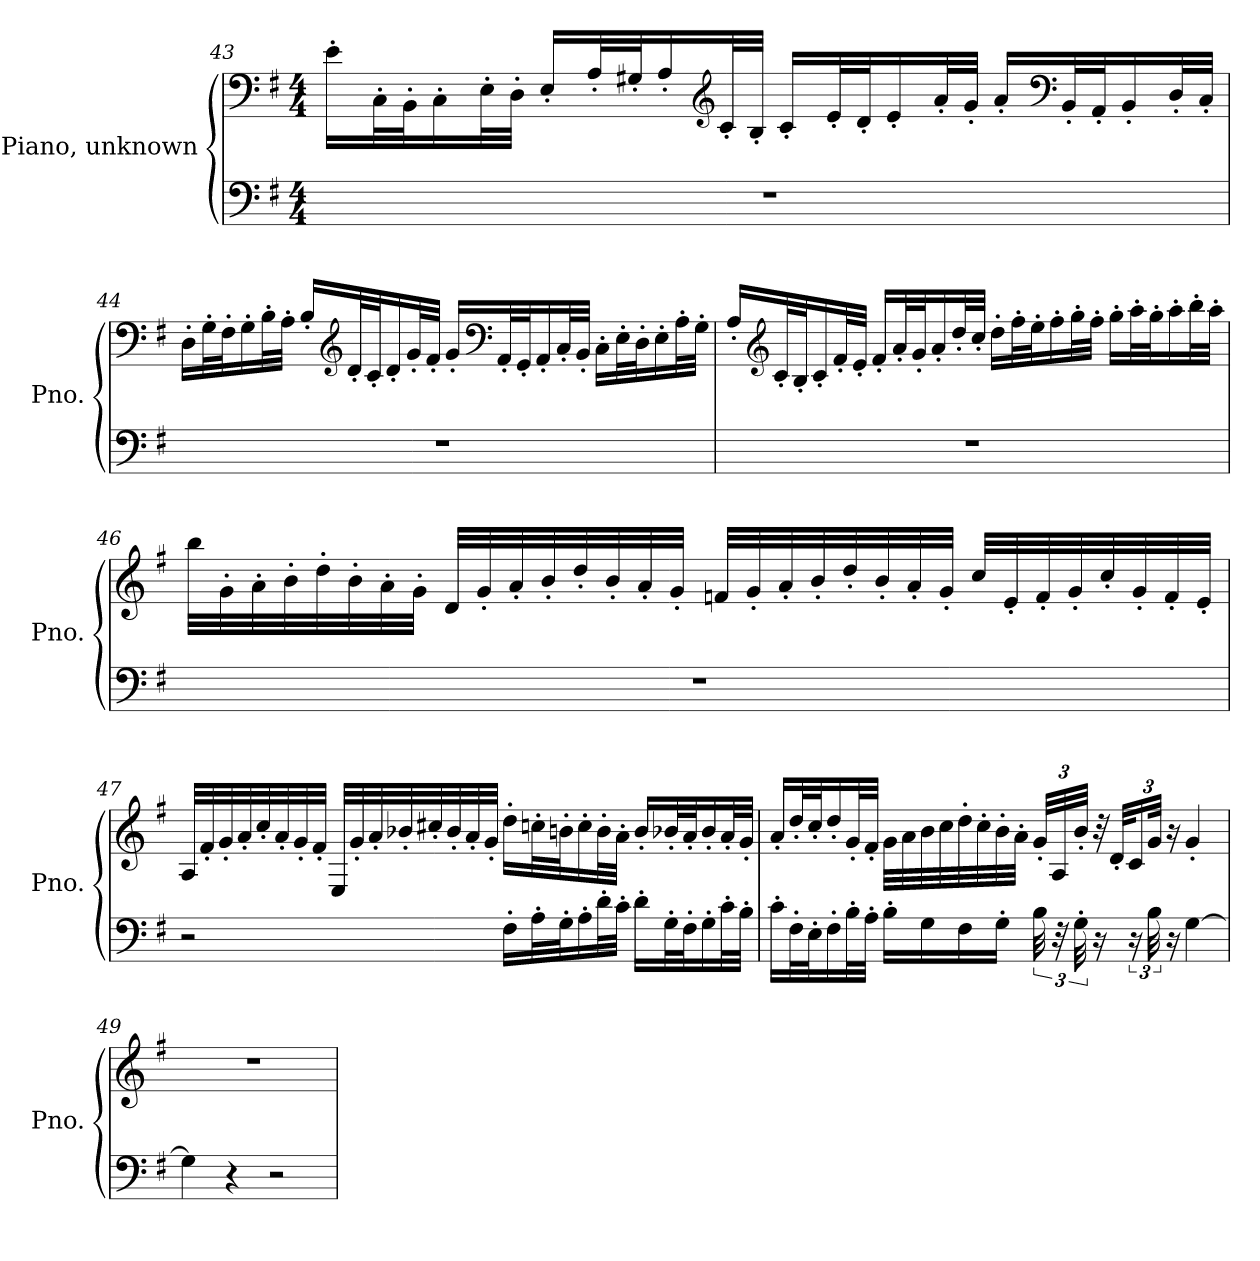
**kern	**kern
*part1	*part1
*staff2	*staff1
*I"Piano, unknown	*
*I'Pno.	*
!!LO:PB:g=z
*clefF4	*clefF4
*k[f#]	*k[f#]
*M4/4	*M4/4
=43	=43
1r	16e'\LL
.	32C'\L
.	32BB'\J
.	16C'\
.	32E'\L
.	32D'\JJJ
.	16E'/LL
.	32A'/L
.	32G#X'/J
.	16A'/
*	*clefG2
.	32c'/L
.	32B'/JJJ
.	16c'/LL
.	32e'/L
.	32d'/J
.	16e'/
.	32a'/L
.	32g'/JJJ
.	16a'/LL
*	*clefF4
.	32BB'/L
.	32AA'/J
.	16BB'/
.	32D'/L
.	32C'/JJJ
!!LO:LB:g=z
=44	=44
1r	16D'\LL
.	32G'\L
.	32F#'\J
.	16G'\
.	32B'\L
.	32A'\JJJ
.	16B'/LL
*	*clefG2
.	32d'/L
.	32c'/J
.	16d'/
.	32g'/L
.	32f#'/JJJ
.	16g'/LL
*	*clefF4
.	32AA'/L
.	32GG'/J
.	16AA'/
.	32C'/L
.	32BB'/JJJ
.	16C'\LL
.	32E'\L
.	32D'\J
.	16E'\
.	32A'\L
.	32G'\JJJ
!!LO:LB:g=z
=45	=45
1r	16A'/LL
*	*clefG2
.	32c'/L
.	32B'/J
.	16c'/
.	32f#'/L
.	32e'/JJJ
.	16f#'/LL
.	32a'/L
.	32g'/J
.	16a'/
.	32dd'/L
.	32cc'/JJJ
.	16dd'\LL
.	32ff#'\L
.	32ee'\J
.	16ff#'\
.	32gg'\L
.	32ff#'\JJJ
.	16gg'\LL
.	32aa'\L
.	32gg'\J
.	16aa'\
.	32bb'\L
.	32aa'\JJJ
!!LO:LB:g=z
=46	=46
1r	32bb\LLL
.	32g'\
.	32a'\
.	32b'\
.	32dd'\
.	32b'\
.	32a'\
.	32g'\JJJ
.	32d/LLL
.	32g'/
.	32a'/
.	32b'/
.	32dd'/
.	32b'/
.	32a'/
.	32g'/JJJ
.	32fn/LLL
.	32g'/
.	32a'/
.	32b'/
.	32dd'/
.	32b'/
.	32a'/
.	32g'/JJJ
.	32cc/LLL
.	32e'/
.	32f'/
.	32g'/
.	32cc'/
.	32g'/
.	32f'/
.	32e'/JJJ
!!LO:LB:g=z
=47	=47
2r	32A/LLL
.	32f#'/
.	32g'/
.	32a'/
.	32cc'/
.	32a'/
.	32g'/
.	32f#'/JJJ
.	32E/LLL
.	32g'/
.	32a'/
.	32b-X'/
.	32cc#X'/
.	32b-'/
.	32a'/
.	32g'/JJJ
16F#'\LL	16dd'\LL
32A'\L	32ccn'\L
32G'\J	32bn'\J
16A'\	16cc'\
32d'\L	32b'\L
32c'\JJJ	32a'\JJJ
16d'\LL	16b'/LL
32G'\L	32b-X'/L
32F#'\J	32a'/J
16G'\	16b-'/
32c'\L	32a'/L
32B'\JJJ	32g'/JJJ
!!LO:LB:g=z
=48	=48
16c'\LL	16a'/LL
32F#'\L	32dd'/L
32E'\J	32cc'/J
16F#'\	16dd'/
32B'\L	32g'/L
32A'\JJJ	32f#'/JJJ
16B'\LL	32g\LLL
.	32a\
16G\	32b\
.	32cc\
16F#\	32dd'\
.	32cc'\
16G'\JJ	32b'\
.	32a'\JJJ
*	*Xbrackettup
48B\	48g'/LLL
48r	48A/
48G'\	48b'/JJJ
16r	32r
.	32d'/KLL
24r	24c/
48B\	48g/JJk
16r	16r
[4G\	4g'/
=49	=49
4G\]	1r
4r	.
2r	.
=	=
*-	*-
